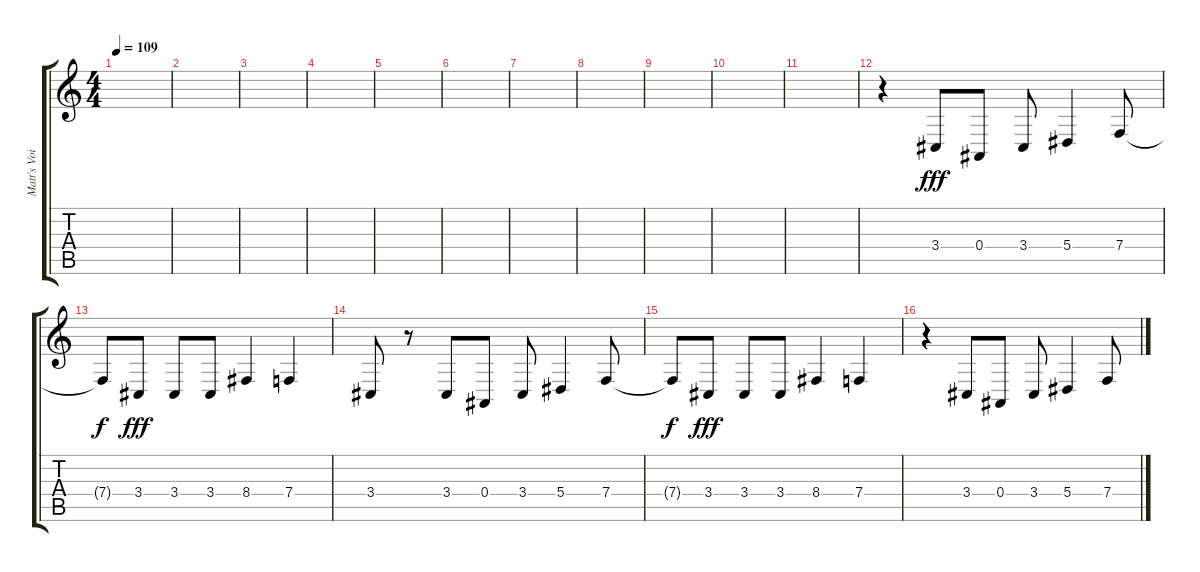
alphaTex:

\track ("Matt's Voice" "Matt's Voi") {instrument tenorsax}
\staff {score tabs}
\tuning (C4 G3 Eb3 Bb2 F2 C2) {hide}
\ts (4 4)
\tempo 109
\clef g2
\ks c
|
|
|
|
|
|
|
|
|
|
|
r.4 3.4.8{dy fff} 0.4.8 3.4.8 5.4.4 7.4.8 |
7.4{t}.8{dy f} 3.4.8{dy fff} 3.4.8 3.4.8 8.4.4 7.4.4 |
3.4.8 r.8 3.4.8 0.4.8 3.4.8 5.4.4 7.4.8 |
7.4{t}.8{dy f} 3.4.8{dy fff} 3.4.8 3.4.8 8.4.4 7.4.4 |
r.4 3.4.8 0.4.8 3.4.8 5.4.4 7.4.8
